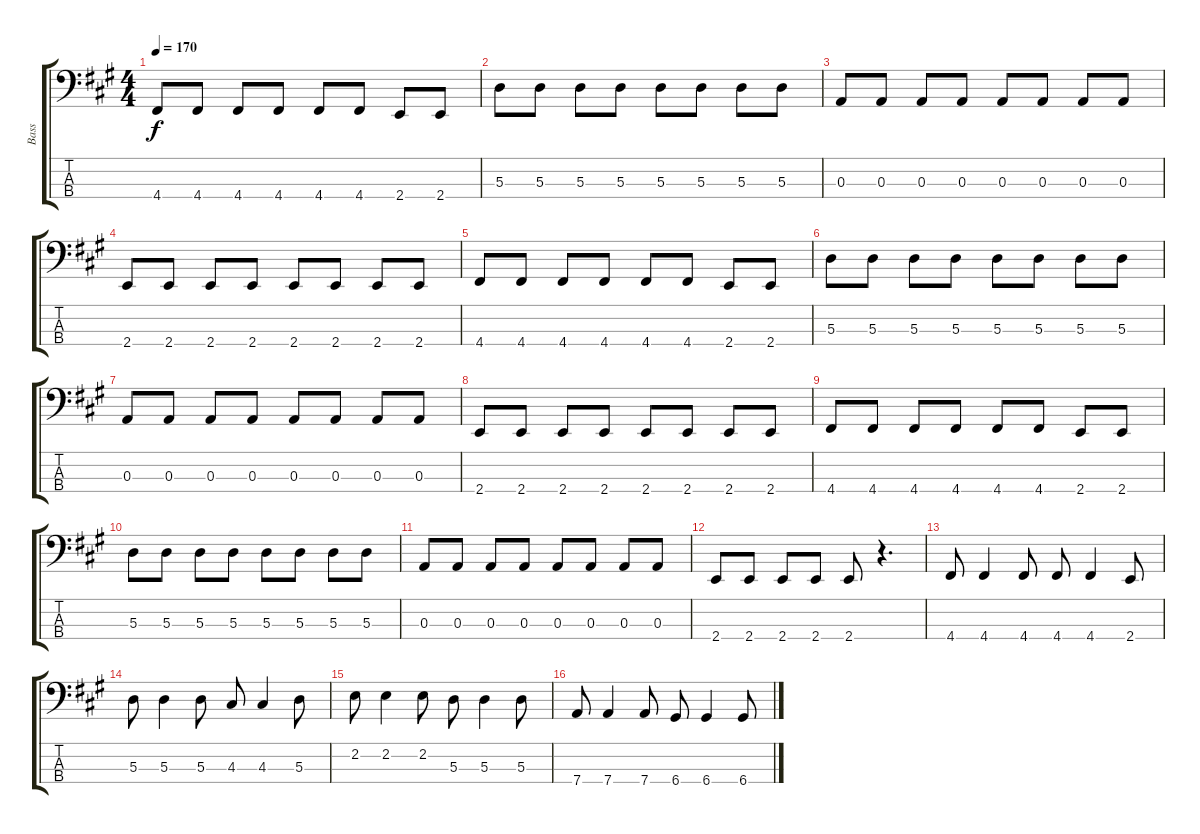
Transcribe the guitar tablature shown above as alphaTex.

\track ("Bass" "Bass") {instrument electricbasspick}
\staff {score tabs}
\tuning (G2 D2 A1 D1) {hide}
\ts (4 4)
\tempo 170
\clef f4
\ks a
4.4.8{dy f} 4.4.8 4.4.8 4.4.8 4.4.8 4.4.8 2.4.8 2.4.8 |
5.3.8 5.3.8 5.3.8 5.3.8 5.3.8 5.3.8 5.3.8 5.3.8 |
0.3.8 0.3.8 0.3.8 0.3.8 0.3.8 0.3.8 0.3.8 0.3.8 |
2.4.8 2.4.8 2.4.8 2.4.8 2.4.8 2.4.8 2.4.8 2.4.8 |
4.4.8 4.4.8 4.4.8 4.4.8 4.4.8 4.4.8 2.4.8 2.4.8 |
5.3.8 5.3.8 5.3.8 5.3.8 5.3.8 5.3.8 5.3.8 5.3.8 |
0.3.8 0.3.8 0.3.8 0.3.8 0.3.8 0.3.8 0.3.8 0.3.8 |
2.4.8 2.4.8 2.4.8 2.4.8 2.4.8 2.4.8 2.4.8 2.4.8 |
4.4.8 4.4.8 4.4.8 4.4.8 4.4.8 4.4.8 2.4.8 2.4.8 |
5.3.8 5.3.8 5.3.8 5.3.8 5.3.8 5.3.8 5.3.8 5.3.8 |
0.3.8 0.3.8 0.3.8 0.3.8 0.3.8 0.3.8 0.3.8 0.3.8 |
2.4.8 2.4.8 2.4.8 2.4.8 2.4.8 r.4{d} |
4.4.8 4.4.4 4.4.8 4.4.8 4.4.4 2.4.8 |
5.3.8 5.3.4 5.3.8 4.3.8 4.3.4 5.3.8 |
2.2.8 2.2.4 2.2.8 5.3.8 5.3.4 5.3.8 |
7.4.8 7.4.4 7.4.8 6.4.8 6.4.4 6.4.8
